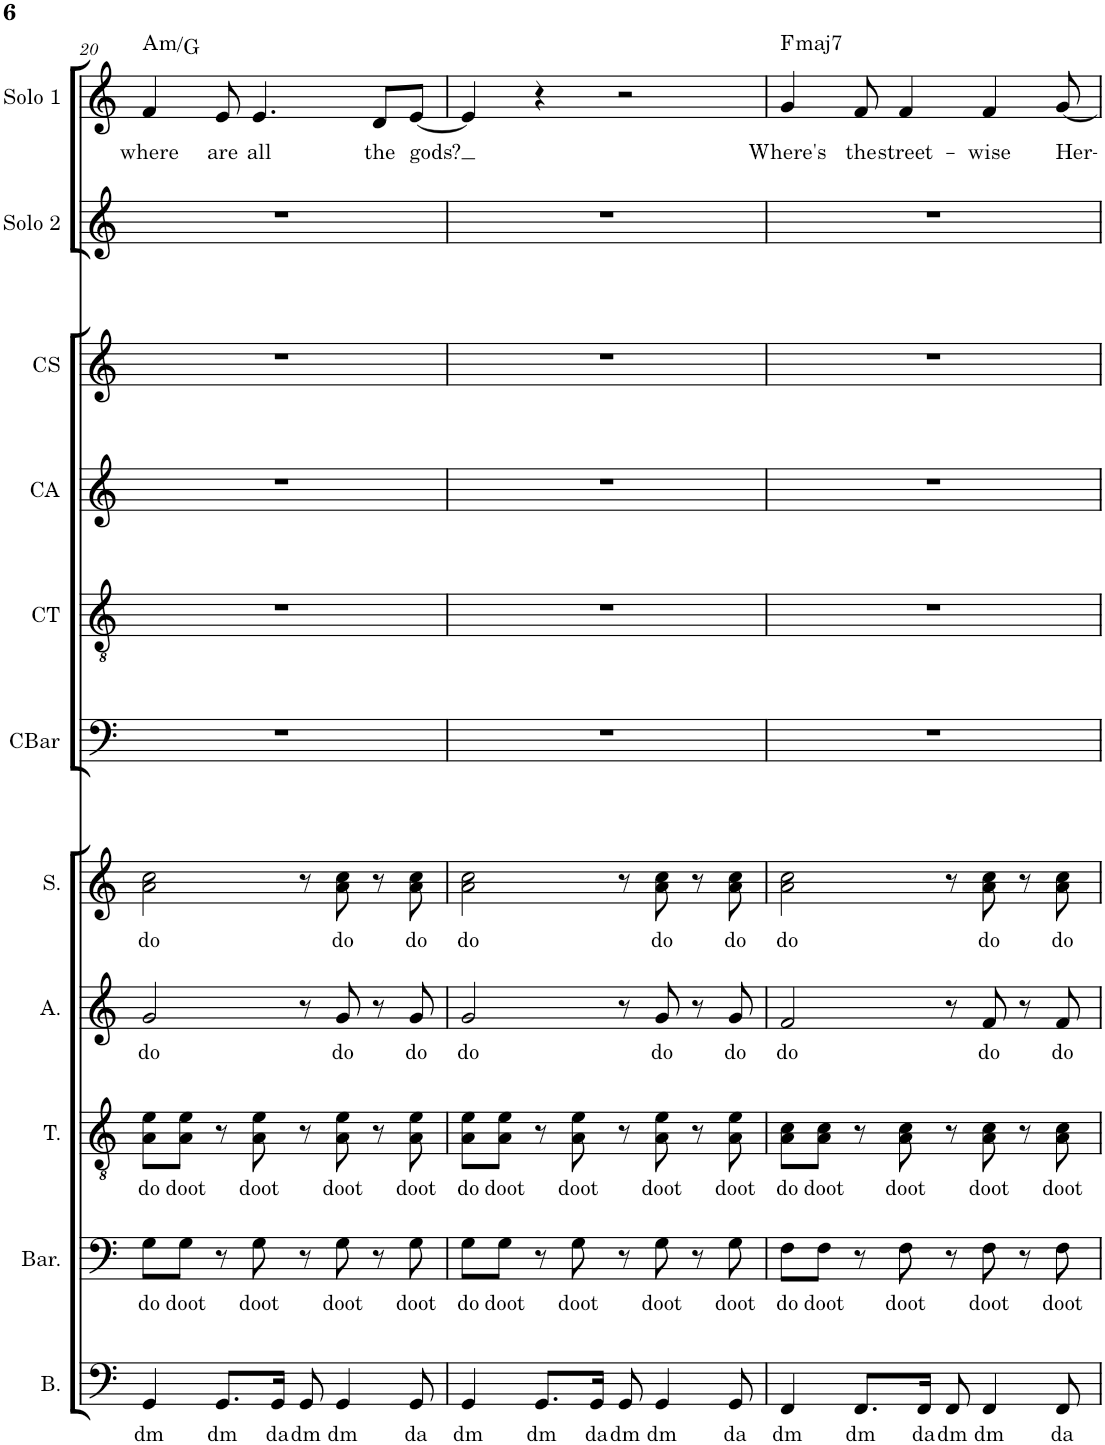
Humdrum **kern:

**kern	**text	**kern	**text	**kern	**text	**kern	**text	**kern	**text	**kern	**kern	**kern	**kern	**kern	**kern	**text	**harte
*part11	*part11	*part10	*part10	*part9	*part9	*part8	*part8	*part7	*part7	*part6	*part5	*part4	*part3	*part2	*part1	*part1	*part1
*staff11	*staff11	*staff10	*staff10	*staff9	*staff9	*staff8	*staff8	*staff7	*staff7	*staff6	*staff5	*staff4	*staff3	*staff2	*staff1	*staff1	*
*I"Bass	*	*I"Baritone	*	*I"Tenor	*	*I"Alto	*	*I"Soprano	*	*I"Choir Baritone	*I"Choir Tenor	*I"Choir Alto	*I"Choir Soprano	*I"Soloist 2	*I"Soloist 1	*	*
*I'B.	*	*I'Bar.	*	*I'T.	*	*I'A.	*	*I'S.	*	*I'CBar	*I'CT	*I'CA	*I'CS	*I'Solo 2	*I'Solo 1	*	*
!!LO:PB:g=z
*clefF4	*	*clefF4	*	*clefGv2	*	*clefG2	*	*clefG2	*	*clefF4	*clefGv2	*clefG2	*clefG2	*clefG2	*clefG2	*	*
*k[]	*	*k[]	*	*k[]	*	*k[]	*	*k[]	*	*k[]	*k[]	*k[]	*k[]	*k[]	*k[]	*	*
*M4/4	*	*M4/4	*	*M4/4	*	*M4/4	*	*M4/4	*	*M4/4	*M4/4	*M4/4	*M4/4	*M4/4	*M4/4	*	*
=20	=20	=20	=20	=20	=20	=20	=20	=20	=20	=20	=20	=20	=20	=20	=20	=20	=20
!	!LO:LY:b	!	!LO:LY:b	!	!LO:LY:b	!	!LO:LY:b	!	!LO:LY:b	!	!	!	!	!	!	!LO:LY:b	!LO:H:kt=m
4GG/	dm	8G\L	do	8A\ 8e\L	do	2g/	do	2a\ 2cc\	do	1r	1r	1r	1r	1r	4f/	where	A:min/b7
!	!	!	!LO:LY:b	!	!LO:LY:b	!	!	!	!	!	!	!	!	!	!	!	!
.	.	8G\J	doot	8A\ 8e\J	doot	.	.	.	.	.	.	.	.	.	.	.	.
!	!LO:LY:b	!	!	!	!	!	!	!	!	!	!	!	!	!	!	!LO:LY:b	!
8.GG/L	dm	8r	.	8r	.	.	.	.	.	.	.	.	.	.	8e/	are	.
!	!	!	!LO:LY:b	!	!LO:LY:b	!	!	!	!	!	!	!	!	!	!	!LO:LY:b	!
.	.	8G\	doot	8A\ 8e\	doot	.	.	.	.	.	.	.	.	.	4.e/	all	.
!	!LO:LY:b	!	!	!	!	!	!	!	!	!	!	!	!	!	!	!	!
16GG/Jk	da	.	.	.	.	.	.	.	.	.	.	.	.	.	.	.	.
!	!LO:LY:b	!	!	!	!	!	!	!	!	!	!	!	!	!	!	!	!
8GG/	dm	8r	.	8r	.	8r	.	8r	.	.	.	.	.	.	.	.	.
!	!LO:LY:b	!	!LO:LY:b	!	!LO:LY:b	!	!LO:LY:b	!	!LO:LY:b	!	!	!	!	!	!	!	!
4GG/	dm	8G\	doot	8A\ 8e\	doot	8g/	do	8a\ 8cc\	do	.	.	.	.	.	.	.	.
!	!	!	!	!	!	!	!	!	!	!	!	!	!	!	!	!LO:LY:b	!
.	.	8r	.	8r	.	8r	.	8r	.	.	.	.	.	.	8d/L	the	.
!	!LO:LY:b	!	!LO:LY:b	!	!LO:LY:b	!	!LO:LY:b	!	!LO:LY:b	!	!	!	!	!	!	!LO:LY:b	!
8GG/	da	8G\	doot	8A\ 8e\	doot	8g/	do	8a\ 8cc\	do	.	.	.	.	.	[8e/J	gods?	.
=21	=21	=21	=21	=21	=21	=21	=21	=21	=21	=21	=21	=21	=21	=21	=21	=21	=21
!	!LO:LY:b	!	!LO:LY:b	!	!LO:LY:b	!	!LO:LY:b	!	!LO:LY:b	!	!	!	!	!	!	!	!
4GG/	dm	8G\L	do	8A\ 8e\L	do	2g/	do	2a\ 2cc\	do	1r	1r	1r	1r	1r	4e/]	.	.
!	!	!	!LO:LY:b	!	!LO:LY:b	!	!	!	!	!	!	!	!	!	!	!	!
.	.	8G\J	doot	8A\ 8e\J	doot	.	.	.	.	.	.	.	.	.	.	.	.
!	!LO:LY:b	!	!	!	!	!	!	!	!	!	!	!	!	!	!	!	!
8.GG/L	dm	8r	.	8r	.	.	.	.	.	.	.	.	.	.	4r	.	.
!	!	!	!LO:LY:b	!	!LO:LY:b	!	!	!	!	!	!	!	!	!	!	!	!
.	.	8G\	doot	8A\ 8e\	doot	.	.	.	.	.	.	.	.	.	.	.	.
!	!LO:LY:b	!	!	!	!	!	!	!	!	!	!	!	!	!	!	!	!
16GG/Jk	da	.	.	.	.	.	.	.	.	.	.	.	.	.	.	.	.
!	!LO:LY:b	!	!	!	!	!	!	!	!	!	!	!	!	!	!	!	!
8GG/	dm	8r	.	8r	.	8r	.	8r	.	.	.	.	.	.	2r	.	.
!	!LO:LY:b	!	!LO:LY:b	!	!LO:LY:b	!	!LO:LY:b	!	!LO:LY:b	!	!	!	!	!	!	!	!
4GG/	dm	8G\	doot	8A\ 8e\	doot	8g/	do	8a\ 8cc\	do	.	.	.	.	.	.	.	.
.	.	8r	.	8r	.	8r	.	8r	.	.	.	.	.	.	.	.	.
!	!LO:LY:b	!	!LO:LY:b	!	!LO:LY:b	!	!LO:LY:b	!	!LO:LY:b	!	!	!	!	!	!	!	!
8GG/	da	8G\	doot	8A\ 8e\	doot	8g/	do	8a\ 8cc\	do	.	.	.	.	.	.	.	.
=22	=22	=22	=22	=22	=22	=22	=22	=22	=22	=22	=22	=22	=22	=22	=22	=22	=22
!	!LO:LY:b	!	!LO:LY:b	!	!LO:LY:b	!	!LO:LY:b	!	!LO:LY:b	!	!	!	!	!	!	!LO:LY:b	!LO:H:kt=maj7
4FF/	dm	8F\L	do	8A\ 8c\L	do	2f/	do	2a\ 2cc\	do	1r	1r	1r	1r	1r	4g/	Where's	F:maj7
!	!	!	!LO:LY:b	!	!LO:LY:b	!	!	!	!	!	!	!	!	!	!	!	!
.	.	8F\J	doot	8A\ 8c\J	doot	.	.	.	.	.	.	.	.	.	.	.	.
!	!LO:LY:b	!	!	!	!	!	!	!	!	!	!	!	!	!	!	!LO:LY:b	!
8.FF/L	dm	8r	.	8r	.	.	.	.	.	.	.	.	.	.	8f/	the	.
!	!	!	!LO:LY:b	!	!LO:LY:b	!	!	!	!	!	!	!	!	!	!	!LO:LY:b	!
.	.	8F\	doot	8A\ 8c\	doot	.	.	.	.	.	.	.	.	.	4f/	street-	.
!	!LO:LY:b	!	!	!	!	!	!	!	!	!	!	!	!	!	!	!	!
16FF/Jk	da	.	.	.	.	.	.	.	.	.	.	.	.	.	.	.	.
!	!LO:LY:b	!	!	!	!	!	!	!	!	!	!	!	!	!	!	!	!
8FF/	dm	8r	.	8r	.	8r	.	8r	.	.	.	.	.	.	.	.	.
!	!LO:LY:b	!	!LO:LY:b	!	!LO:LY:b	!	!LO:LY:b	!	!LO:LY:b	!	!	!	!	!	!	!LO:LY:b	!
4FF/	dm	8F\	doot	8A\ 8c\	doot	8f/	do	8a\ 8cc\	do	.	.	.	.	.	4f/	-wise	.
.	.	8r	.	8r	.	8r	.	8r	.	.	.	.	.	.	.	.	.
!	!LO:LY:b	!	!LO:LY:b	!	!LO:LY:b	!	!LO:LY:b	!	!LO:LY:b	!	!	!	!	!	!	!LO:LY:b	!
8FF/	da	8F\	doot	8A\ 8c\	doot	8f/	do	8a\ 8cc\	do	.	.	.	.	.	[8g/	Her-	.
=	=	=	=	=	=	=	=	=	=	=	=	=	=	=	=	=	=
*-	*-	*-	*-	*-	*-	*-	*-	*-	*-	*-	*-	*-	*-	*-	*-	*-	*-
